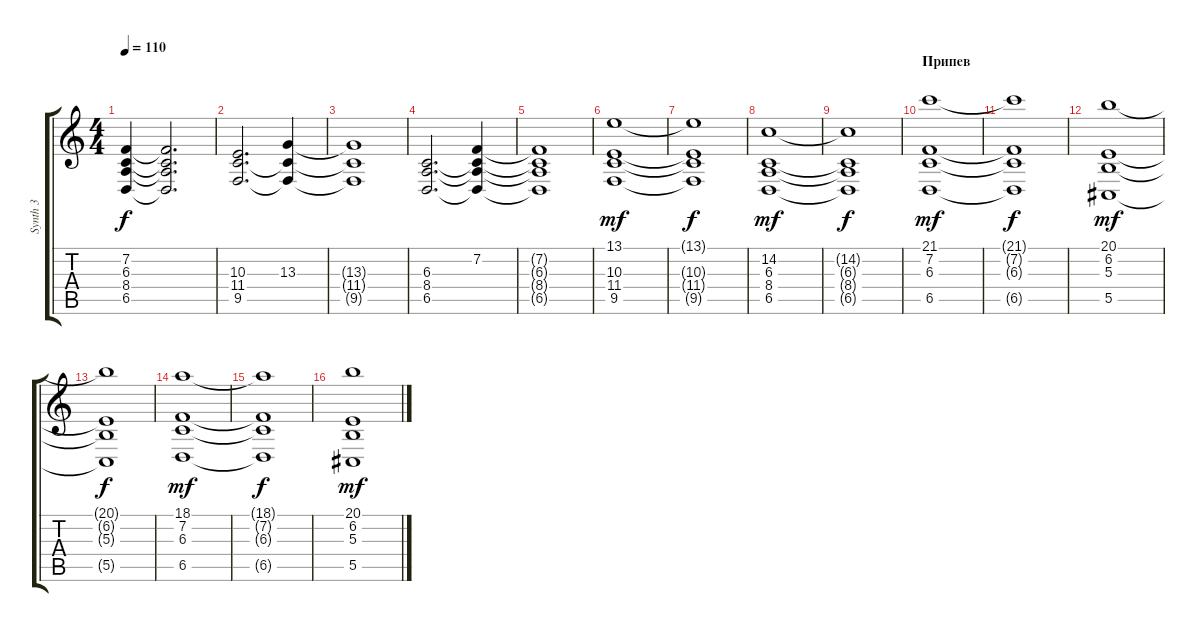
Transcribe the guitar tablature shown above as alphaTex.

\track ("Synth 3" "Synth 3") {instrument pad2warm}
\staff {score tabs}
\tuning (Eb4 Bb3 Gb3 Db3 Ab2 Eb2) {hide}
\ts (4 4)
\tempo 110
\clef g2
\ks c
(7.2{t} 6.3{t} 8.4{t} 6.5{t}).4{dy f} (7.2{t} 6.3{t} 8.4{t} 6.5{t}).2{d} |
(10.3 11.4 9.5).2{d} (13.3 11.4{t} 9.5{t}).4 |
(13.3{t} 11.4{t} 9.5{t}).1 |
(6.3 8.4 6.5).2{d} (7.2 6.3{t} 8.4{t} 6.5{t}).4 |
(7.2{t} 6.3{t} 8.4{t} 6.5{t}).1 |
(13.1 10.3 11.4 9.5).1{dy mf} |
(13.1{t} 10.3{t} 11.4{t} 9.5{t}).1{dy f} |
(14.2 6.3 8.4 6.5).1{dy mf} |
(14.2{t} 6.3{t} 8.4{t} 6.5{t}).1{dy f} |
\section ("" "Припев")
(21.1 7.2 6.3 6.5).1{dy mf volume 8} |
(21.1{t} 7.2{t} 6.3{t} 6.5{t}).1{dy f} |
(20.1 6.2 5.3 5.5).1{dy mf} |
(20.1{t} 6.2{t} 5.3{t} 5.5{t}).1{dy f} |
(18.1 7.2 6.3 6.5).1{dy mf volume 8} |
(18.1{t} 7.2{t} 6.3{t} 6.5{t}).1{dy f} |
(20.1 6.2 5.3 5.5).1{dy mf}
